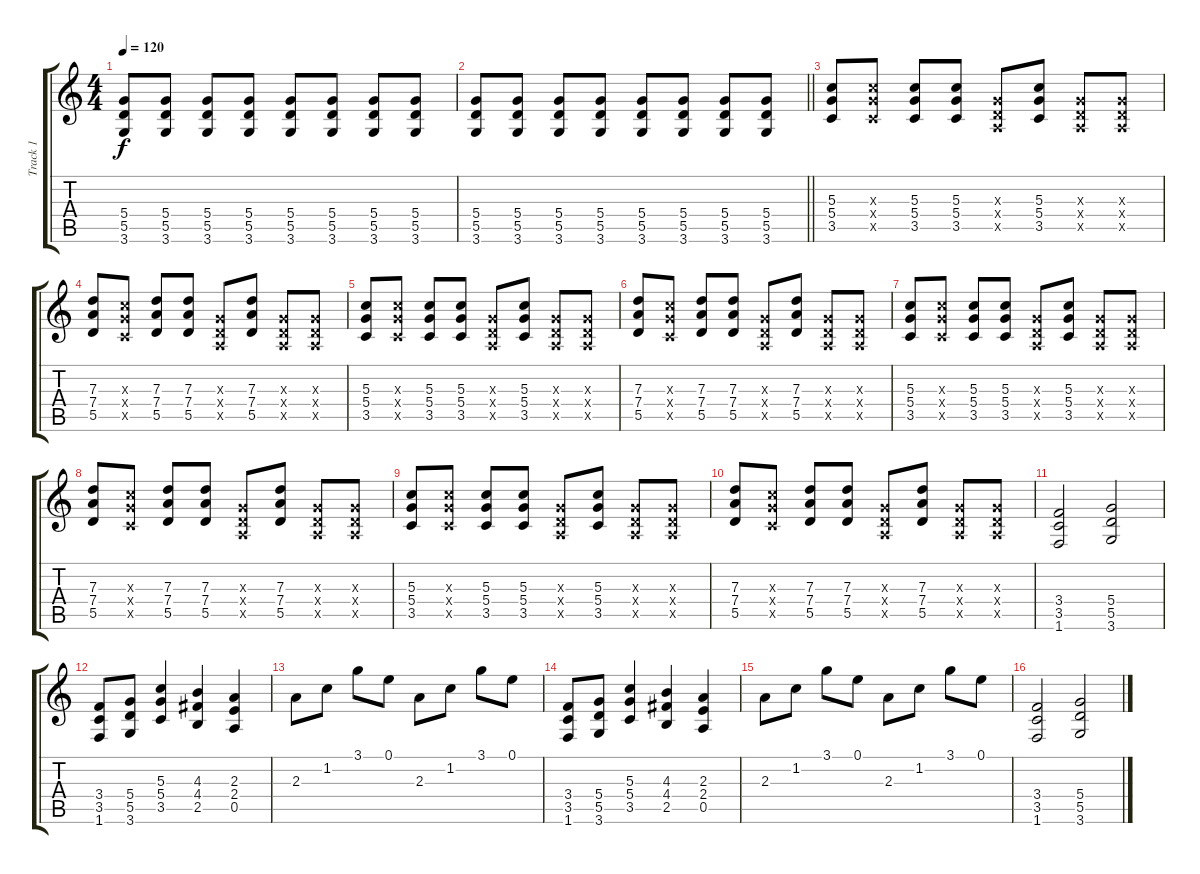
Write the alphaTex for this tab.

\track ("Track 1" "Track 1") {instrument overdrivenguitar}
\staff {score tabs}
\tuning (E4 B3 G3 D3 A2 E2) {hide}
\ts (4 4)
\tempo 120
\clef g2
\ks c
(5.4 5.5 3.6).8{dy f} (5.4 5.5 3.6).8 (5.4 5.5 3.6).8 (5.4 5.5 3.6).8 (5.4 5.5 3.6).8 (5.4 5.5 3.6).8 (5.4 5.5 3.6).8 (5.4 5.5 3.6).8 |
\barLineRight lightlight
(5.4 5.5 3.6).8 (5.4 5.5 3.6).8 (5.4 5.5 3.6).8 (5.4 5.5 3.6).8 (5.4 5.5 3.6).8 (5.4 5.5 3.6).8 (5.4 5.5 3.6).8 (5.4 5.5 3.6).8 |
(5.3 5.4 3.5).8 (5.3{x} 5.4{x} 3.5{x}).8 (5.3 5.4 3.5).8 (5.3 5.4 3.5).8 (0.3{x} 0.4{x} 0.5{x}).8 (5.3 5.4 3.5).8 (0.3{x} 0.4{x} 0.5{x}).8 (0.3{x} 0.4{x} 0.5{x}).8 |
(7.3 7.4 5.5).8 (5.3{x} 5.4{x} 3.5{x}).8 (7.3 7.4 5.5).8 (7.3 7.4 5.5).8 (0.3{x} 0.4{x} 0.5{x}).8 (7.3 7.4 5.5).8 (0.3{x} 0.4{x} 0.5{x}).8 (0.3{x} 0.4{x} 0.5{x}).8 |
(5.3 5.4 3.5).8 (5.3{x} 5.4{x} 3.5{x}).8 (5.3 5.4 3.5).8 (5.3 5.4 3.5).8 (0.3{x} 0.4{x} 0.5{x}).8 (5.3 5.4 3.5).8 (0.3{x} 0.4{x} 0.5{x}).8 (0.3{x} 0.4{x} 0.5{x}).8 |
(7.3 7.4 5.5).8 (5.3{x} 5.4{x} 3.5{x}).8 (7.3 7.4 5.5).8 (7.3 7.4 5.5).8 (0.3{x} 0.4{x} 0.5{x}).8 (7.3 7.4 5.5).8 (0.3{x} 0.4{x} 0.5{x}).8 (0.3{x} 0.4{x} 0.5{x}).8 |
(5.3 5.4 3.5).8 (5.3{x} 5.4{x} 3.5{x}).8 (5.3 5.4 3.5).8 (5.3 5.4 3.5).8 (0.3{x} 0.4{x} 0.5{x}).8 (5.3 5.4 3.5).8 (0.3{x} 0.4{x} 0.5{x}).8 (0.3{x} 0.4{x} 0.5{x}).8 |
(7.3 7.4 5.5).8 (5.3{x} 5.4{x} 3.5{x}).8 (7.3 7.4 5.5).8 (7.3 7.4 5.5).8 (0.3{x} 0.4{x} 0.5{x}).8 (7.3 7.4 5.5).8 (0.3{x} 0.4{x} 0.5{x}).8 (0.3{x} 0.4{x} 0.5{x}).8 |
(5.3 5.4 3.5).8 (5.3{x} 5.4{x} 3.5{x}).8 (5.3 5.4 3.5).8 (5.3 5.4 3.5).8 (0.3{x} 0.4{x} 0.5{x}).8 (5.3 5.4 3.5).8 (0.3{x} 0.4{x} 0.5{x}).8 (0.3{x} 0.4{x} 0.5{x}).8 |
(7.3 7.4 5.5).8 (5.3{x} 5.4{x} 3.5{x}).8 (7.3 7.4 5.5).8 (7.3 7.4 5.5).8 (0.3{x} 0.4{x} 0.5{x}).8 (7.3 7.4 5.5).8 (0.3{x} 0.4{x} 0.5{x}).8 (0.3{x} 0.4{x} 0.5{x}).8 |
(3.4 3.5 1.6).2 (5.4 5.5 3.6).2 |
(3.4 3.5 1.6).8 (5.4 5.5 3.6).8 (5.3 5.4 3.5).4 (4.3 4.4 2.5).4 (2.3 2.4 0.5).4 |
2.3.8 1.2.8 3.1.8 0.1.8 2.3.8 1.2.8 3.1.8 0.1.8 |
(3.4 3.5 1.6).8 (5.4 5.5 3.6).8 (5.3 5.4 3.5).4 (4.3 4.4 2.5).4 (2.3 2.4 0.5).4 |
2.3.8 1.2.8 3.1.8 0.1.8 2.3.8 1.2.8 3.1.8 0.1.8 |
(3.4 3.5 1.6).2 (5.4 5.5 3.6).2
